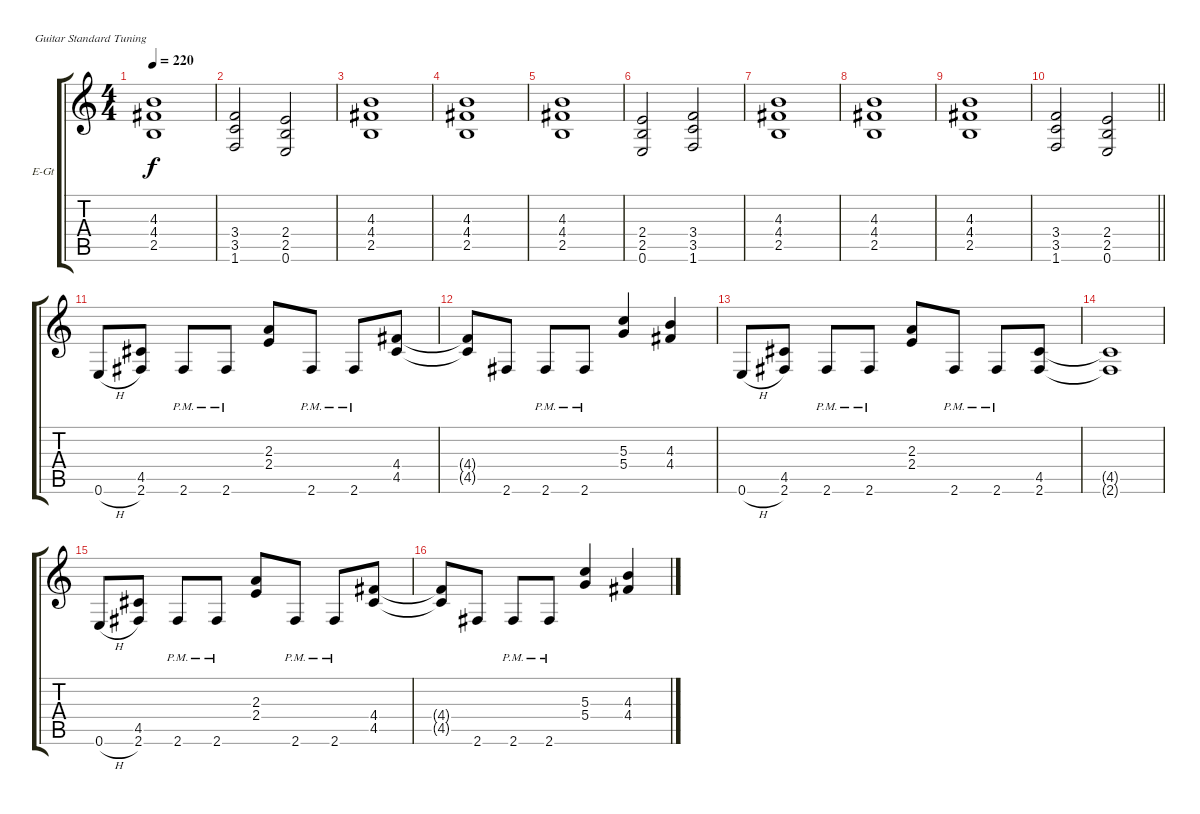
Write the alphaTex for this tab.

\bracketExtendMode groupsimilarinstruments
\firstSystemTrackNameOrientation horizontal
\otherSystemsTrackNameOrientation horizontal
\track ("Herman Frank" "E-Gt") {instrument distortionguitar}
\staff {score tabs}
\tuning (E4 B3 G3 D3 A2 E2)
\ts (4 4)
\tempo 220
\clef g2
\ks c
(4.4 2.5 4.3).1{dy f} |
(1.6 3.5 3.4).2 (0.6 2.4 2.5).2 |
(4.4 2.5 4.3).1 |
(4.4 2.5 4.3).1 |
(4.4 2.5 4.3).1 |
(0.6 2.5 2.4).2 (1.6 3.4 3.5).2 |
(4.4 2.5 4.3).1 |
(4.4 2.5 4.3).1 |
(4.4 2.5 4.3).1 |
\barLineRight lightlight
(1.6 3.4 3.5).2 (0.6 2.5 2.4).2 |
0.6{h}.8 (4.5 2.6).8 2.6{pm}.8 2.6{pm}.8 (2.4 2.3).8 2.6{pm}.8 2.6{pm}.8 (4.4 4.5).8 |
(4.5{t} 4.4{t}).8 2.6.8 2.6{pm}.8 2.6{pm}.8 (5.4 5.3).4 (4.4 4.3).4 |
0.6{h}.8 (4.5 2.6).8 2.6{pm}.8 2.6{pm}.8 (2.4 2.3).8 2.6{pm}.8 2.6{pm}.8 (4.5 2.6).8 |
(4.5{t} 2.6{t}).1 |
0.6{h}.8 (4.5 2.6).8 2.6{pm}.8 2.6{pm}.8 (2.4 2.3).8 2.6{pm}.8 2.6{pm}.8 (4.5 4.4).8 |
(4.5{t} 4.4{t}).8 2.6.8 2.6{pm}.8 2.6{pm}.8 (5.4 5.3).4 (4.4 4.3).4
